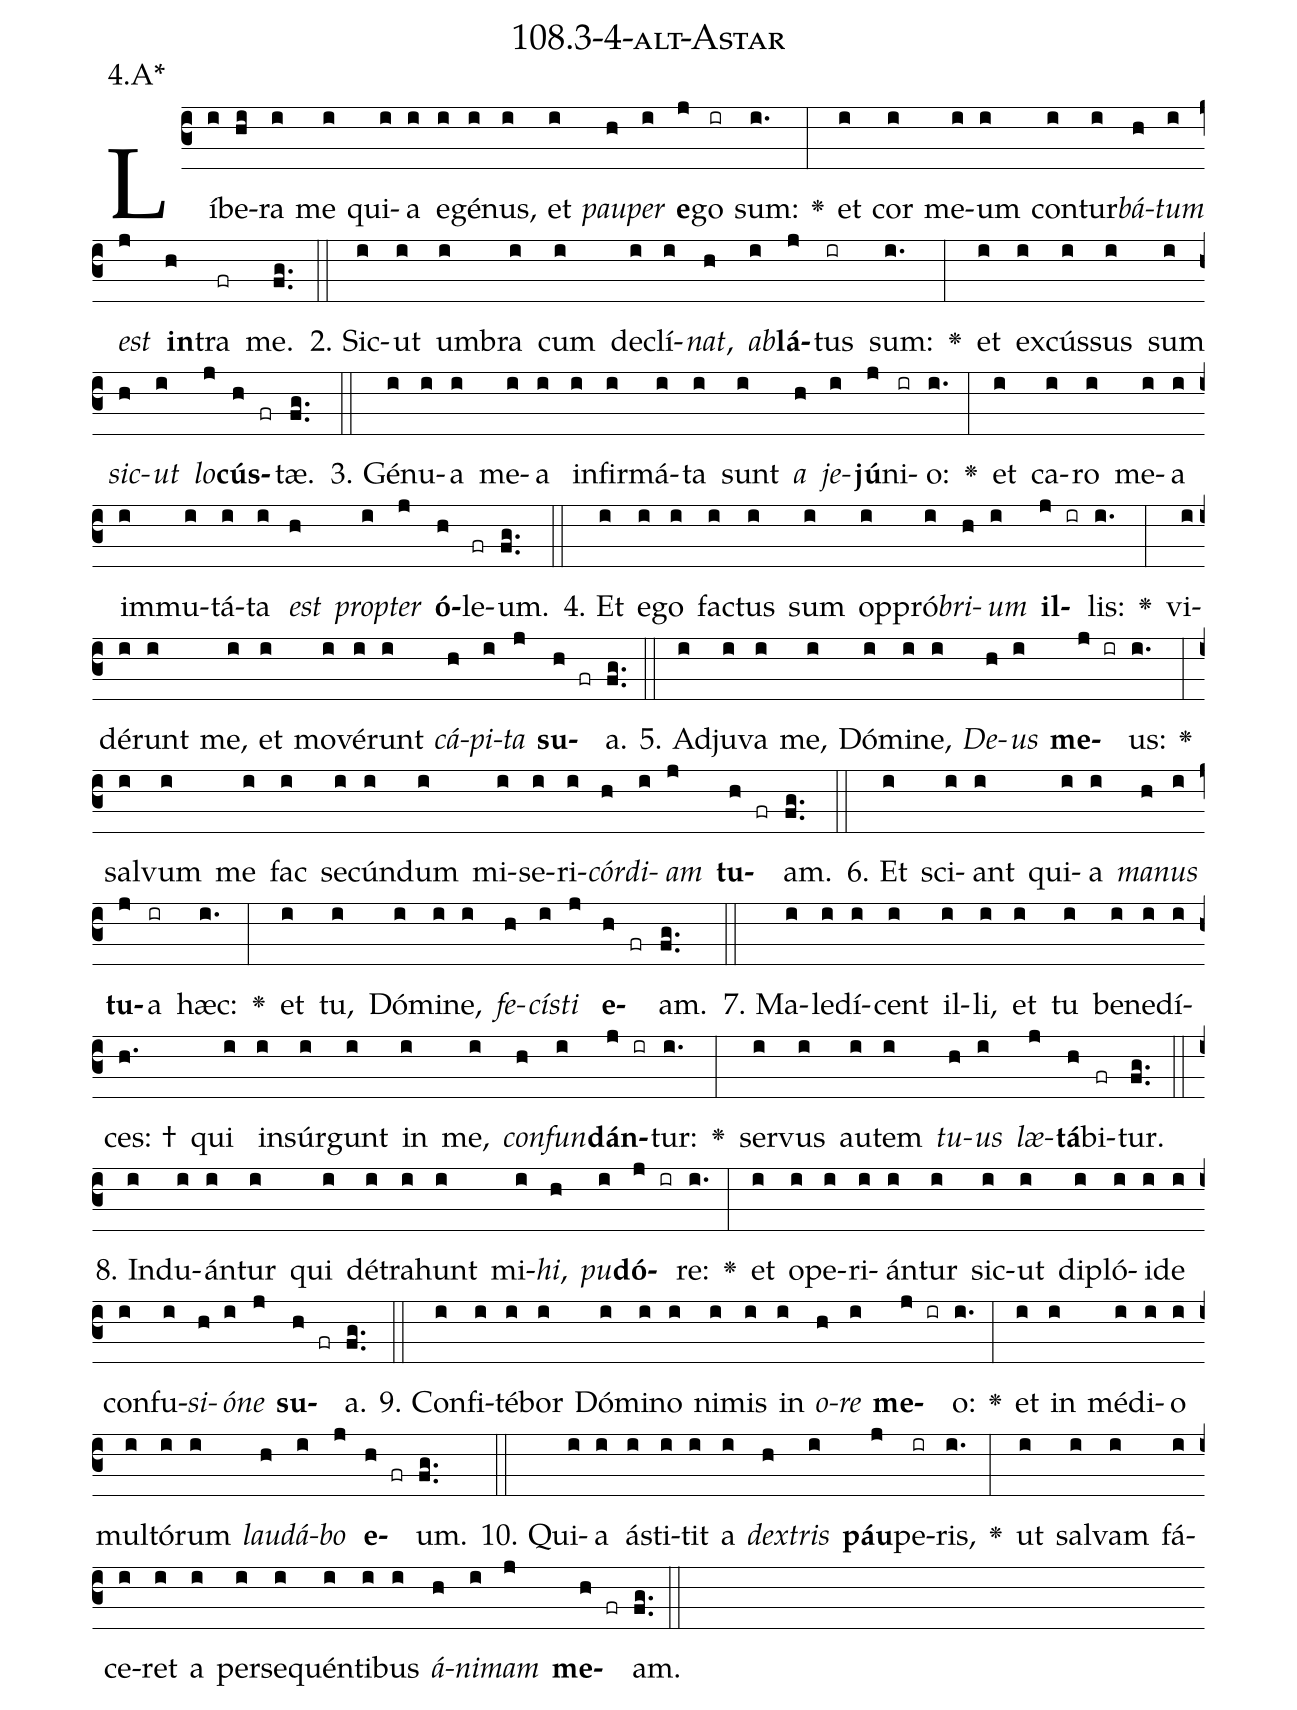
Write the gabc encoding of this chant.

name: 108.3-4-alt-Astar;
annotation: 4.A*;
%%
(c3)Lí(i)be(hi)ra(i) me(i) qui(i)a(i) e(i)gé(i)nus,(i) et(i) <i>pau</i>(h)<i>per</i>(i) <b>e</b>(j)go(ir) sum:(i.) <v>\greheightstar</v>(:) et(i) cor(i) me(i)um(i) con(i)tur(i)<i>bá</i>(h)<i>tum</i>(i) <i>est</i>(j) <b>in</b>(h)tra(fr) me.(fg..) (::)
2. Sic(i)ut(i) um(i)bra(i) cum(i) de(i)clí(i)<i>nat</i>,(h) <i>ab</i>(i)<b>lá</b>(j)tus(ir) sum:(i.) <v>\greheightstar</v>(:) et(i) ex(i)cús(i)sus(i) sum(i) <i>sic</i>(h)<i>ut</i>(i) <i>lo</i>(j)<b>cús</b>(h fr)tæ.(fg..) (::)
3. Gé(i)nu(i)a(i) me(i)a(i) in(i)fir(i)má(i)ta(i) sunt(i) <i>a</i>(h) <i>je</i>(i)<b>jú</b>(j)ni(ir)o:(i.) <v>\greheightstar</v>(:) et(i) ca(i)ro(i) me(i)a(i) im(i)mu(i)tá(i)ta(i) <i>est</i>(h) <i>prop</i>(i)<i>ter</i>(j) <b>ó</b>(h)le(fr)um.(fg..) (::)
4. Et(i) e(i)go(i) fac(i)tus(i) sum(i) op(i)pró(i)<i>bri</i>(h)<i>um</i>(i) <b>il</b>(j ir)lis:(i.) <v>\greheightstar</v>(:) vi(i)dé(i)runt(i) me,(i) et(i) mo(i)vé(i)runt(i) <i>cá</i>(h)<i>pi</i>(i)<i>ta</i>(j) <b>su</b>(h fr)a.(fg..) (::)
5. Ad(i)ju(i)va(i) me,(i) Dó(i)mi(i)ne,(i) <i>De</i>(h)<i>us</i>(i) <b>me</b>(j ir)us:(i.) <v>\greheightstar</v>(:) sal(i)vum(i) me(i) fac(i) se(i)cún(i)dum(i) mi(i)se(i)ri(i)<i>cór</i>(h)<i>di</i>(i)<i>am</i>(j) <b>tu</b>(h fr)am.(fg..) (::)
6. Et(i) sci(i)ant(i) qui(i)a(i) <i>ma</i>(h)<i>nus</i>(i) <b>tu</b>(j)a(ir) hæc:(i.) <v>\greheightstar</v>(:) et(i) tu,(i) Dó(i)mi(i)ne,(i) <i>fe</i>(h)<i>cís</i>(i)<i>ti</i>(j) <b>e</b>(h fr)am.(fg..) (::)
7. Ma(i)le(i)dí(i)cent(i) il(i)li,(i) et(i) tu(i) be(i)ne(i)dí(i)ces: †(h.) qui(i) in(i)súr(i)gunt(i) in(i) me,(i) <i>con</i>(h)<i>fun</i>(i)<b>dán</b>(j ir)tur:(i.) <v>\greheightstar</v>(:) ser(i)vus(i) au(i)tem(i) <i>tu</i>(h)<i>us</i>(i) <i>læ</i>(j)<b>tá</b>(h)bi(fr)tur.(fg..) (::)
8. Ind(i)u(i)án(i)tur(i) qui(i) dé(i)tra(i)hunt(i) mi(i)<i>hi</i>,(h) <i>pu</i>(i)<b>dó</b>(j ir)re:(i.) <v>\greheightstar</v>(:) et(i) o(i)pe(i)ri(i)án(i)tur(i) sic(i)ut(i) di(i)pló(i)i(i)de(i) con(i)fu(i)<i>si</i>(h)<i>ó</i>(i)<i>ne</i>(j) <b>su</b>(h fr)a.(fg..) (::)
9. Con(i)fi(i)té(i)bor(i) Dó(i)mi(i)no(i) ni(i)mis(i) in(i) <i>o</i>(h)<i>re</i>(i) <b>me</b>(j ir)o:(i.) <v>\greheightstar</v>(:) et(i) in(i) mé(i)di(i)o(i) mul(i)tó(i)rum(i) <i>lau</i>(h)<i>dá</i>(i)<i>bo</i>(j) <b>e</b>(h fr)um.(fg..) (::)
10. Qui(i)a(i) á(i)sti(i)tit(i) a(i) <i>dex</i>(h)<i>tris</i>(i) <b>páu</b>(j)pe(ir)ris,(i.) <v>\greheightstar</v>(:) ut(i) sal(i)vam(i) fá(i)ce(i)ret(i) a(i) per(i)se(i)quén(i)ti(i)bus(i) <i>á</i>(h)<i>ni</i>(i)<i>mam</i>(j) <b>me</b>(h fr)am.(fg..) (::)
